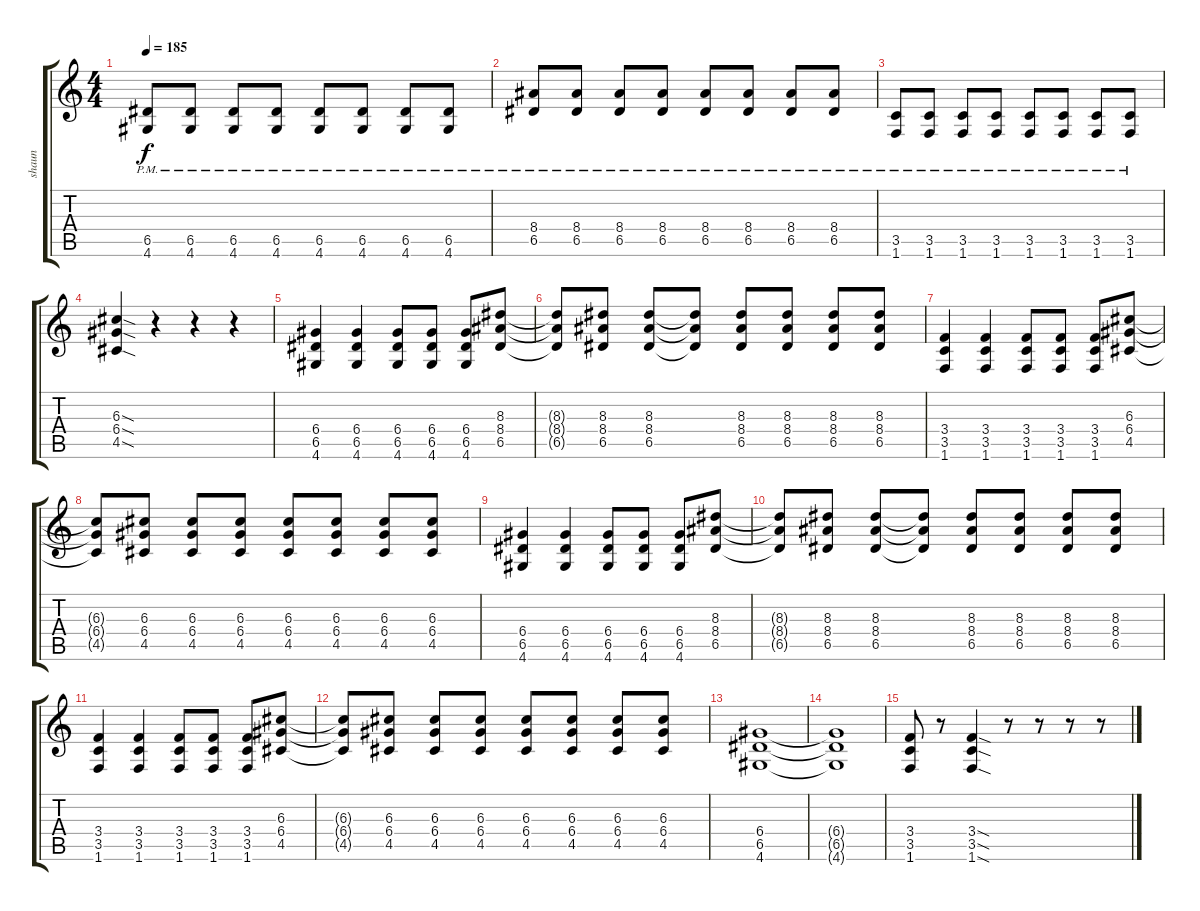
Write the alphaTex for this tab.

\track ("shaun" "shaun") {instrument distortionguitar}
\staff {score tabs}
\tuning (E4 B3 G3 D3 A2 E2) {hide}
\ts (4 4)
\tempo 185
\clef g2
\ks c
(6.5{pm} 4.6{pm}).8{dy f} (6.5{pm} 4.6{pm}).8 (6.5{pm} 4.6{pm}).8 (6.5{pm} 4.6{pm}).8 (6.5{pm} 4.6{pm}).8 (6.5{pm} 4.6{pm}).8 (6.5{pm} 4.6{pm}).8 (6.5{pm} 4.6{pm}).8 |
(8.4{pm} 6.5{pm}).8 (8.4{pm} 6.5{pm}).8 (8.4{pm} 6.5{pm}).8 (8.4{pm} 6.5{pm}).8 (8.4{pm} 6.5{pm}).8 (8.4{pm} 6.5{pm}).8 (8.4{pm} 6.5{pm}).8 (8.4{pm} 6.5{pm}).8 |
(3.5{pm} 1.6{pm}).8 (3.5{pm} 1.6{pm}).8 (3.5{pm} 1.6{pm}).8 (3.5{pm} 1.6{pm}).8 (3.5{pm} 1.6{pm}).8 (3.5{pm} 1.6{pm}).8 (3.5{pm} 1.6{pm}).8 (3.5{pm} 1.6{pm}).8 |
(6.3{sod} 6.4{sod} 4.5{sod}).4 r.4 r.4 r.4 |
(6.4 6.5 4.6).4 (6.4 6.5 4.6).4 (6.4 6.5 4.6).8 (6.4 6.5 4.6).8 (6.4 6.5 4.6).8 (8.3 8.4 6.5).8 |
(8.3{t} 8.4{t} 6.5{t}).8 (8.3 8.4 6.5).8 (8.3 8.4 6.5).8 (8.3{t} 8.4{t} 6.5{t}).8 (8.3 8.4 6.5).8 (8.3 8.4 6.5).8 (8.3 8.4 6.5).8 (8.3 8.4 6.5).8 |
(3.4 3.5 1.6).4 (3.4 3.5 1.6).4 (3.4 3.5 1.6).8 (3.4 3.5 1.6).8 (3.4 3.5 1.6).8 (6.3 6.4 4.5).8 |
(6.3{t} 6.4{t} 4.5{t}).8 (6.3 6.4 4.5).8 (6.3 6.4 4.5).8 (6.3 6.4 4.5).8 (6.3 6.4 4.5).8 (6.3 6.4 4.5).8 (6.3 6.4 4.5).8 (6.3 6.4 4.5).8 |
(6.4 6.5 4.6).4 (6.4 6.5 4.6).4 (6.4 6.5 4.6).8 (6.4 6.5 4.6).8 (6.4 6.5 4.6).8 (8.3 8.4 6.5).8 |
(8.3{t} 8.4{t} 6.5{t}).8 (8.3 8.4 6.5).8 (8.3 8.4 6.5).8 (8.3{t} 8.4{t} 6.5{t}).8 (8.3 8.4 6.5).8 (8.3 8.4 6.5).8 (8.3 8.4 6.5).8 (8.3 8.4 6.5).8 |
(3.4 3.5 1.6).4 (3.4 3.5 1.6).4 (3.4 3.5 1.6).8 (3.4 3.5 1.6).8 (3.4 3.5 1.6).8 (6.3 6.4 4.5).8 |
(6.3{t} 6.4{t} 4.5{t}).8 (6.3 6.4 4.5).8 (6.3 6.4 4.5).8 (6.3 6.4 4.5).8 (6.3 6.4 4.5).8 (6.3 6.4 4.5).8 (6.3 6.4 4.5).8 (6.3 6.4 4.5).8 |
(6.4 6.5 4.6).1 |
(6.4{t} 6.5{t} 4.6{t}).1 |
(3.4 3.5 1.6).8 r.8 (3.4{sod} 3.5{sod} 1.6{sod}).4 r.8 r.8 r.8 r.8
